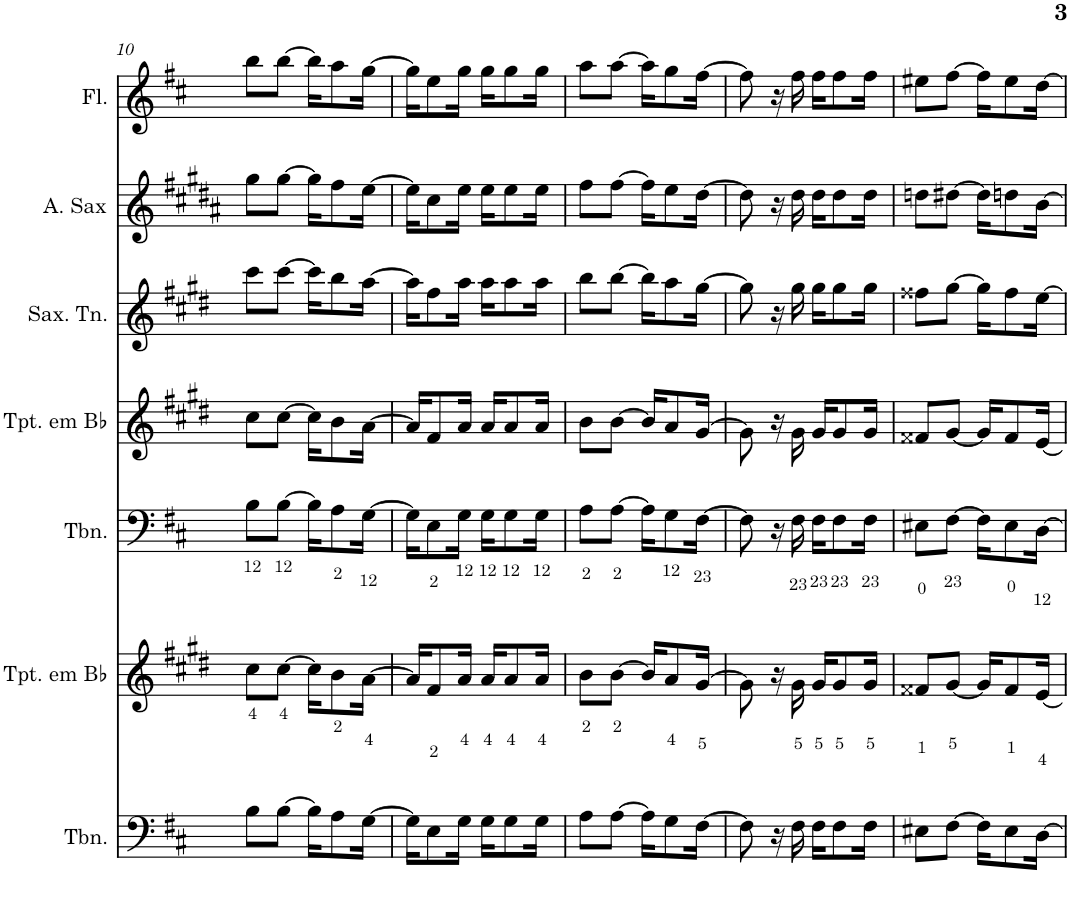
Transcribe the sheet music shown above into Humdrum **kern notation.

**kern	**kern	**kern	**kern	**kern	**kern	**kern
*part7	*part6	*part5	*part4	*part3	*part2	*part1
*staff7	*staff6	*staff5	*staff4	*staff3	*staff2	*staff1
*I"Trombone	*I"Trompete em Bb	*I"Trombone	*I"Trompete em Bb	*I"Saxofone Tenor	*I"Saxofone Alto	*I"Flauta Transversal
*I'Tbn.	*I'Tpt. em Bb	*I'Tbn.	*I'Tpt. em Bb	*I'Sax. Tn.	*	*I'Fl.
!!LO:PB:g=z
*clefF4	*clefG2	*clefF4	*clefG2	*clefG2	*clefG2	*clefG2
*	*Trd1c2	*	*Trd1c2	*Trd8c14	*Trd5c9	*
*k[f#c#]	*k[f#c#g#d#]	*k[f#c#]	*k[f#c#g#d#]	*k[f#c#g#d#]	*k[f#c#g#d#a#]	*k[f#c#]
*D:	*E:	*D:	*E:	*E:	*B:	*D:
*M2/4	*M2/4	*M2/4	*M2/4	*M2/4	*M2/4	*M2/4
=10	=10	=10	=10	=10	=10	=10
8B\L	8cc#\L	8B\L	8cc#\L	8ccc#\L	8gg#\L	8bb\L
[8B\J	[8cc#\J	[8B\J	[8cc#\J	[8ccc#\J	[8gg#\J	[8bb\J
16B\KL]	16cc#\KL]	16B\KL]	16cc#\KL]	16ccc#\KL]	16gg#\KL]	16bb\KL]
8A\	8b\	8A\	8b\	8bb\	8ff#\	8aa\
[16G\Jk	[16a\Jk	[16G\Jk	[16a\Jk	[16aa\Jk	[16ee\Jk	[16gg\Jk
=11	=11	=11	=11	=11	=11	=11
16G\KL]	16a/KL]	16G\KL]	16a/KL]	16aa\KL]	16ee\KL]	16gg\KL]
8E\	8f#/	8E\	8f#/	8ff#\	8cc#\	8ee\
16G\Jk	16a/Jk	16G\Jk	16a/Jk	16aa\Jk	16ee\Jk	16gg\Jk
16G\KL	16a/KL	16G\KL	16a/KL	16aa\KL	16ee\KL	16gg\KL
8G\	8a/	8G\	8a/	8aa\	8ee\	8gg\
16G\Jk	16a/Jk	16G\Jk	16a/Jk	16aa\Jk	16ee\Jk	16gg\Jk
=12	=12	=12	=12	=12	=12	=12
8A\L	8b\L	8A\L	8b\L	8bb\L	8ff#\L	8aa\L
[8A\J	[8b\J	[8A\J	[8b\J	[8bb\J	[8ff#\J	[8aa\J
16A\KL]	16b/KL]	16A\KL]	16b/KL]	16bb\KL]	16ff#\KL]	16aa\KL]
8G\	8a/	8G\	8a/	8aa\	8ee\	8gg\
[16F#\Jk	[16g#/Jk	[16F#\Jk	[16g#/Jk	[16gg#\Jk	[16dd#\Jk	[16ff#\Jk
=13	=13	=13	=13	=13	=13	=13
8F#\]	8g#\]	8F#\]	8g#\]	8gg#\]	8dd#\]	8ff#\]
16r	16r	16r	16r	16r	16r	16r
16F#\	16g#\	16F#\	16g#\	16gg#\	16dd#\	16ff#\
16F#\KL	16g#/KL	16F#\KL	16g#/KL	16gg#\KL	16dd#\KL	16ff#\KL
8F#\	8g#/	8F#\	8g#/	8gg#\	8dd#\	8ff#\
16F#\Jk	16g#/Jk	16F#\Jk	16g#/Jk	16gg#\Jk	16dd#\Jk	16ff#\Jk
=14	=14	=14	=14	=14	=14	=14
8E#X\L	8f##X/L	8E#X\L	8f##X/L	8ff##X\L	8ddn\L	8ee#X\L
[8F#\J	[8g#/J	[8F#\J	[8g#/J	[8gg#\J	[8dd#X\J	[8ff#\J
16F#\KL]	16g#/KL]	16F#\KL]	16g#/KL]	16gg#\KL]	16dd#\KL]	16ff#\KL]
8E#\	8f##/	8E#\	8f##/	8ff##\	8ddn\	8ee#\
[16D\Jk	[16e/Jk	[16D\Jk	[16e/Jk	[16ee\Jk	[16b\Jk	[16dd\Jk
=	=	=	=	=	=	=
*-	*-	*-	*-	*-	*-	*-
